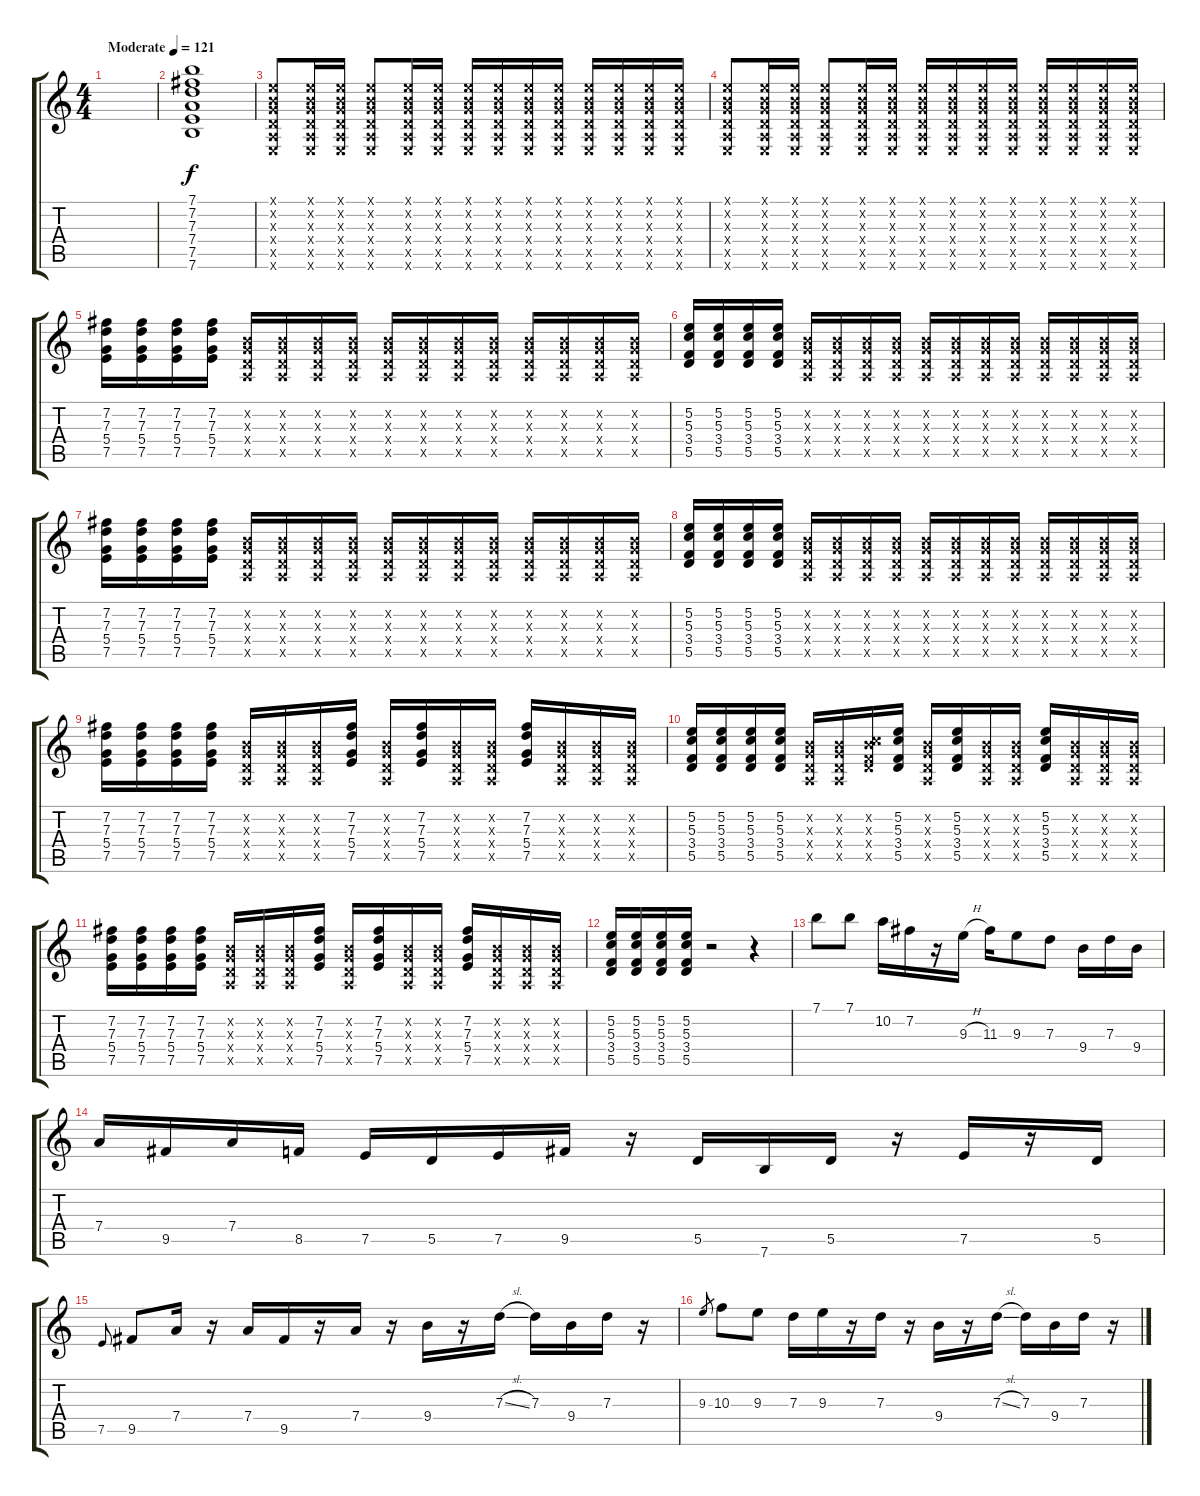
\track "" {instrument acousticguitarsteel}
\staff {score tabs}
\tuning (E4 B3 G3 D3 A2 E2) {hide}
\ts (4 4)
\tempo (121 "Moderate")
\clef g2
\ks c
|
(7.1 7.2 7.3 7.4 7.5 7.6).1 |
(0.1{x} 0.2{x} 0.3{x} 0.4{x} 0.5{x} 0.6{x}).8 (0.1{x} 0.2{x} 0.3{x} 0.4{x} 0.5{x} 0.6{x}).16 (0.1{x} 0.2{x} 0.3{x} 0.4{x} 0.5{x} 0.6{x}).16 (0.1{x} 0.2{x} 0.3{x} 0.4{x} 0.5{x} 0.6{x}).8 (0.1{x} 0.2{x} 0.3{x} 0.4{x} 0.5{x} 0.6{x}).16 (0.1{x} 0.2{x} 0.3{x} 0.4{x} 0.5{x} 0.6{x}).16 (0.1{x} 0.2{x} 0.3{x} 0.4{x} 0.5{x} 0.6{x}).16 (0.1{x} 0.2{x} 0.3{x} 0.4{x} 0.5{x} 0.6{x}).16 (0.1{x} 0.2{x} 0.3{x} 0.4{x} 0.5{x} 0.6{x}).16 (0.1{x} 0.2{x} 0.3{x} 0.4{x} 0.5{x} 0.6{x}).16 (0.1{x} 0.2{x} 0.3{x} 0.4{x} 0.5{x} 0.6{x}).16 (0.1{x} 0.2{x} 0.3{x} 0.4{x} 0.5{x} 0.6{x}).16 (0.1{x} 0.2{x} 0.3{x} 0.4{x} 0.5{x} 0.6{x}).16 (0.1{x} 0.2{x} 0.3{x} 0.4{x} 0.5{x} 0.6{x}).16 |
(0.1{x} 0.2{x} 0.3{x} 0.4{x} 0.5{x} 0.6{x}).8 (0.1{x} 0.2{x} 0.3{x} 0.4{x} 0.5{x} 0.6{x}).16 (0.1{x} 0.2{x} 0.3{x} 0.4{x} 0.5{x} 0.6{x}).16 (0.1{x} 0.2{x} 0.3{x} 0.4{x} 0.5{x} 0.6{x}).8 (0.1{x} 0.2{x} 0.3{x} 0.4{x} 0.5{x} 0.6{x}).16 (0.1{x} 0.2{x} 0.3{x} 0.4{x} 0.5{x} 0.6{x}).16 (0.1{x} 0.2{x} 0.3{x} 0.4{x} 0.5{x} 0.6{x}).16 (0.1{x} 0.2{x} 0.3{x} 0.4{x} 0.5{x} 0.6{x}).16 (0.1{x} 0.2{x} 0.3{x} 0.4{x} 0.5{x} 0.6{x}).16 (0.1{x} 0.2{x} 0.3{x} 0.4{x} 0.5{x} 0.6{x}).16 (0.1{x} 0.2{x} 0.3{x} 0.4{x} 0.5{x} 0.6{x}).16 (0.1{x} 0.2{x} 0.3{x} 0.4{x} 0.5{x} 0.6{x}).16 (0.1{x} 0.2{x} 0.3{x} 0.4{x} 0.5{x} 0.6{x}).16 (0.1{x} 0.2{x} 0.3{x} 0.4{x} 0.5{x} 0.6{x}).16 |
(7.2 7.3 5.4 7.5).16 (7.2 7.3 5.4 7.5).16 (7.2 7.3 5.4 7.5).16 (7.2 7.3 5.4 7.5).16 (0.2{x} 0.3{x} 0.4{x} 0.5{x}).16 (0.2{x} 0.3{x} 0.4{x} 0.5{x}).16 (0.2{x} 0.3{x} 0.4{x} 0.5{x}).16 (0.2{x} 0.3{x} 0.4{x} 0.5{x}).16 (0.2{x} 0.3{x} 0.4{x} 0.5{x}).16 (0.2{x} 0.3{x} 0.4{x} 0.5{x}).16 (0.2{x} 0.3{x} 0.4{x} 0.5{x}).16 (0.2{x} 0.3{x} 0.4{x} 0.5{x}).16 (0.2{x} 0.3{x} 0.4{x} 0.5{x}).16 (0.2{x} 0.3{x} 0.4{x} 0.5{x}).16 (0.2{x} 0.3{x} 0.4{x} 0.5{x}).16 (0.2{x} 0.3{x} 0.4{x} 0.5{x}).16 |
(5.2 5.3 3.4 5.5).16 (5.2 5.3 3.4 5.5).16 (5.2 5.3 3.4 5.5).16 (5.2 5.3 3.4 5.5).16 (0.2{x} 0.3{x} 0.4{x} 0.5{x}).16 (0.2{x} 0.3{x} 0.4{x} 0.5{x}).16 (0.2{x} 0.3{x} 0.4{x} 0.5{x}).16 (0.2{x} 0.3{x} 0.4{x} 0.5{x}).16 (0.2{x} 0.3{x} 0.4{x} 0.5{x}).16 (0.2{x} 0.3{x} 0.4{x} 0.5{x}).16 (0.2{x} 0.3{x} 0.4{x} 0.5{x}).16 (0.2{x} 0.3{x} 0.4{x} 0.5{x}).16 (0.2{x} 0.3{x} 0.4{x} 0.5{x}).16 (0.2{x} 0.3{x} 0.4{x} 0.5{x}).16 (0.2{x} 0.3{x} 0.4{x} 0.5{x}).16 (0.2{x} 0.3{x} 0.4{x} 0.5{x}).16 |
(7.2 7.3 5.4 7.5).16 (7.2 7.3 5.4 7.5).16 (7.2 7.3 5.4 7.5).16 (7.2 7.3 5.4 7.5).16 (0.2{x} 0.3{x} 0.4{x} 0.5{x}).16 (0.2{x} 0.3{x} 0.4{x} 0.5{x}).16 (0.2{x} 0.3{x} 0.4{x} 0.5{x}).16 (0.2{x} 0.3{x} 0.4{x} 0.5{x}).16 (0.2{x} 0.3{x} 0.4{x} 0.5{x}).16 (0.2{x} 0.3{x} 0.4{x} 0.5{x}).16 (0.2{x} 0.3{x} 0.4{x} 0.5{x}).16 (0.2{x} 0.3{x} 0.4{x} 0.5{x}).16 (0.2{x} 0.3{x} 0.4{x} 0.5{x}).16 (0.2{x} 0.3{x} 0.4{x} 0.5{x}).16 (0.2{x} 0.3{x} 0.4{x} 0.5{x}).16 (0.2{x} 0.3{x} 0.4{x} 0.5{x}).16 |
(5.2 5.3 3.4 5.5).16 (5.2 5.3 3.4 5.5).16 (5.2 5.3 3.4 5.5).16 (5.2 5.3 3.4 5.5).16 (0.2{x} 0.3{x} 0.4{x} 0.5{x}).16 (0.2{x} 0.3{x} 0.4{x} 0.5{x}).16 (0.2{x} 0.3{x} 0.4{x} 0.5{x}).16 (0.2{x} 0.3{x} 0.4{x} 0.5{x}).16 (0.2{x} 0.3{x} 0.4{x} 0.5{x}).16 (0.2{x} 0.3{x} 0.4{x} 0.5{x}).16 (0.2{x} 0.3{x} 0.4{x} 0.5{x}).16 (0.2{x} 0.3{x} 0.4{x} 0.5{x}).16 (0.2{x} 0.3{x} 0.4{x} 0.5{x}).16 (0.2{x} 0.3{x} 0.4{x} 0.5{x}).16 (0.2{x} 0.3{x} 0.4{x} 0.5{x}).16 (0.2{x} 0.3{x} 0.4{x} 0.5{x}).16 |
(7.2 7.3 5.4 7.5).16 (7.2 7.3 5.4 7.5).16 (7.2 7.3 5.4 7.5).16 (7.2 7.3 5.4 7.5).16 (0.2{x} 0.3{x} 0.4{x} 0.5{x}).16 (0.2{x} 0.3{x} 0.4{x} 0.5{x}).16 (0.2{x} 0.3{x} 0.4{x} 0.5{x}).16 (7.2 7.3 5.4 7.5).16 (0.2{x} 0.3{x} 0.4{x} 0.5{x}).16 (7.2 7.3 5.4 7.5).16 (0.2{x} 0.3{x} 0.4{x} 0.5{x}).16 (0.2{x} 0.3{x} 0.4{x} 0.5{x}).16 (7.2 7.3 5.4 7.5).16 (0.2{x} 0.3{x} 0.4{x} 0.5{x}).16 (0.2{x} 0.3{x} 0.4{x} 0.5{x}).16 (0.2{x} 0.3{x} 0.4{x} 0.5{x}).16 |
(5.2 5.3 3.4 5.5).16 (5.2 5.3 3.4 5.5).16 (5.2 5.3 3.4 5.5).16 (5.2 5.3 3.4 5.5).16 (0.2{x} 0.3{x} 0.4{x} 0.5{x}).16 (0.2{x} 0.3{x} 0.4{x} 0.5{x}).16 (0.2{x} 5.3{x} 3.4{x} 5.5{x}).16 (5.2 5.3 3.4 5.5).16 (0.2{x} 0.3{x} 0.4{x} 0.5{x}).16 (5.2 5.3 3.4 5.5).16 (0.2{x} 0.3{x} 0.4{x} 0.5{x}).16 (0.2{x} 0.3{x} 0.4{x} 0.5{x}).16 (5.2 5.3 3.4 5.5).16 (0.2{x} 0.3{x} 0.4{x} 0.5{x}).16 (0.2{x} 0.3{x} 0.4{x} 0.5{x}).16 (0.2{x} 0.3{x} 0.4{x} 0.5{x}).16 |
(7.2 7.3 5.4 7.5).16 (7.2 7.3 5.4 7.5).16 (7.2 7.3 5.4 7.5).16 (7.2 7.3 5.4 7.5).16 (0.2{x} 0.3{x} 0.4{x} 0.5{x}).16 (0.2{x} 0.3{x} 0.4{x} 0.5{x}).16 (0.2{x} 0.3{x} 0.4{x} 0.5{x}).16 (7.2 7.3 5.4 7.5).16 (0.2{x} 0.3{x} 0.4{x} 0.5{x}).16 (7.2 7.3 5.4 7.5).16 (0.2{x} 0.3{x} 0.4{x} 0.5{x}).16 (0.2{x} 0.3{x} 0.4{x} 0.5{x}).16 (7.2 7.3 5.4 7.5).16 (0.2{x} 0.3{x} 0.4{x} 0.5{x}).16 (0.2{x} 0.3{x} 0.4{x} 0.5{x}).16 (0.2{x} 0.3{x} 0.4{x} 0.5{x}).16 |
(5.2 5.3 3.4 5.5).16 (5.2 5.3 3.4 5.5).16 (5.2 5.3 3.4 5.5).16 (5.2 5.3 3.4 5.5).16 r.2 r.4 |
7.1.8 7.1.8 10.2.16 7.2.16 r.16 9.3{h}.16 11.3.16 9.3.8 7.3.8 9.4.16 7.3.16 9.4.16 |
7.4.16 9.5.16 7.4.16 8.5.16 7.5.16 5.5.16 7.5.16 9.5.16 r.16 5.5.16 7.6.16 5.5.16 r.16 7.5.16 r.16 5.5.16 |
7.5.8{gr onbeat} 9.5.8 7.4.16 r.16 7.4.16 9.5.16 r.16 7.4.16 r.16 9.4.16 r.16 7.3{sl}.16 7.3.16 9.4.16 7.3.16 r.16 |
9.3.8{gr} 10.3.8 9.3.8 7.3.16 9.3.16 r.16 7.3.16 r.16 9.4.16 r.16 7.3{sl}.16 7.3.16 9.4.16 7.3.16 r.16
